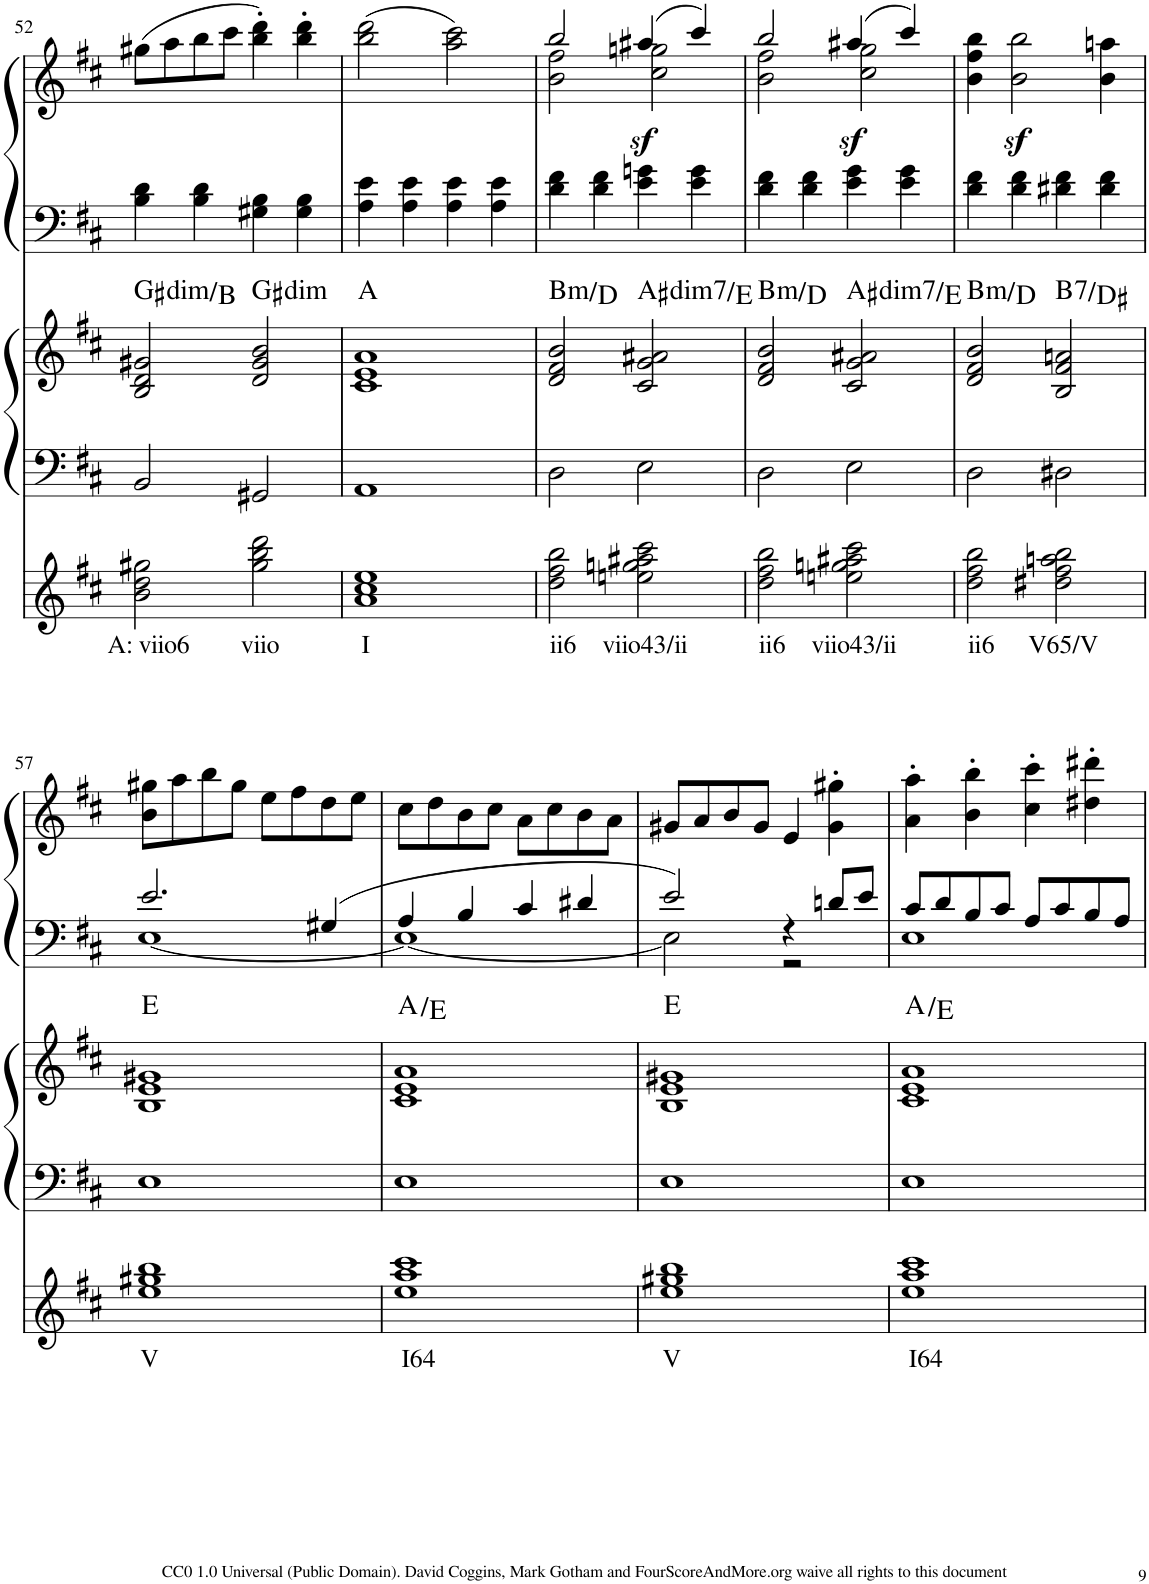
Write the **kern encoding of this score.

**kern	**text	**kern	**kern	**harte	**kern	**kern	**dynam
*part3	*part3	*part2	*part2	*part2	*part1	*part1	*part1
*staff5	*staff5	*staff4	*staff3	*	*staff2	*staff1	*staff1/2
*I"One-stave chords + Roman numerals	*	*I"Chordal reduction and symbols	*	*	*I"Reduced Score	*	*
!!LO:PB:g=z
*clefG2	*	*clefF4	*clefG2	*	*clefF4	*clefG2	*
*k[f#c#]	*	*k[f#c#]	*k[f#c#]	*	*k[f#c#]	*k[f#c#]	*
*	*	*D:	*D:	*	*D:	*D:	*
*M2/2	*	*M2/2	*M2/2	*	*M2/2	*M2/2	*
*met(c|)	*	*met(c|)	*met(c|)	*	*met(c|)	*met(c|)	*
=52	=52	=52	=52	=52	=52	=52	=52
!	!LO:LY:b	!	!	!LO:H:kt=dim	!	!	!
2b\ 2dd\ 2gg#X\	A: viio6	2BB/	2B/ 2d/ 2g#X/	G#:dim/b3	4B\ 4d\	(8gg#X\L	.
.	.	.	.	.	.	8aa\	.
.	.	.	.	.	4B\ 4d\	8bb\	.
.	.	.	.	.	.	8ccc#\J	.
!	!LO:LY:b	!	!	!LO:H:kt=dim	!	!	!
2gg#\ 2bb\ 2ddd\	viio	2GG#X/	2d/ 2g#/ 2b/	G#:dim	4G#X\ 4B\	4bb\' 4ddd\')	.
.	.	.	.	.	4G#\ 4B\	4bb\' 4ddd\'	.
=53	=53	=53	=53	=53	=53	=53	=53
!	!LO:LY:b	!	!	!	!	!	!
1a 1cc# 1ee	I	1AA	1c# 1e 1a	A:maj	4A\ 4e\	(2bb\ 2ddd\	.
.	.	.	.	.	4A\ 4e\	.	.
.	.	.	.	.	4A\ 4e\	2aa\ 2ccc#\)	.
.	.	.	.	.	4A\ 4e\	.	.
=54	=54	=54	=54	=54	=54	=54	=54
!	!LO:LY:b	!	!	!LO:H:kt=m	!	!	!
*	*	*	*	*	*	*^	*
2dd\ 2ff#\ 2bb\	ii6	2D\	2d/ 2f#/ 2b/	B:min/b3	4d\ 4f#\	2bb/	2b\ 2ff#\	.
.	.	.	.	.	4d\ 4f#\	.	.	.
!	!LO:LY:b	!	!	!LO:H:kt=dim7	!	!	!	!LO:DY:b
2een\ 2ggn\ 2aa#X\ 2ccc#\	viio43/ii	2E\	2c#/ 2g/ 2a#X/	A#:dim7/b5	4e\ 4gn\	(4aa#X/	2cc#\ 2ggn\	sf
.	.	.	.	.	4e\ 4g\	4ccc#/)	.	.
=55	=55	=55	=55	=55	=55	=55	=55	=55
!	!LO:LY:b	!	!	!LO:H:kt=m	!	!	!	!
2dd\ 2ff#\ 2bb\	ii6	2D\	2d/ 2f#/ 2b/	B:min/b3	4d\ 4f#\	2bb/	2b\ 2ff#\	.
.	.	.	.	.	4d\ 4f#\	.	.	.
!	!LO:LY:b	!	!	!LO:H:kt=dim7	!	!	!	!LO:DY:b
2een\ 2ggn\ 2aa#X\ 2ccc#\	viio43/ii	2E\	2c#/ 2g/ 2a#X/	A#:dim7/b5	4e\ 4g\	(4aa#X/	2cc#\ 2gg\	sf
.	.	.	.	.	4e\ 4g\	4ccc#/)	.	.
*	*	*	*	*	*	*v	*v	*
=56	=56	=56	=56	=56	=56	=56	=56
!	!LO:LY:b	!	!	!LO:H:kt=m	!	!	!
2dd\ 2ff#\ 2bb\	ii6	2D\	2d/ 2f#/ 2b/	B:min/b3	4d\ 4f#\	4b\ 4ff#\ 4bb\	.
.	.	.	.	.	4d\ 4f#\	2b\z< 2bb\z<	.
!	!LO:LY:b	!	!	!LO:H:kt=7	!	!	!
2dd#X\ 2ff#\ 2aan\ 2bb\	V65/V	2D#X\	2B/ 2f#/ 2an/	B:7/3	4d#X\ 4f#\	.	.
.	.	.	.	.	4d#\ 4f#\	4b\ 4aan\	.
!!LO:LB:g=z
=57	=57	=57	=57	=57	=57	=57	=57
!	!LO:LY:b	!	!	!	!	!	!
*	*	*	*	*	*^	*	*
1ee 1gg#X 1bb	V	1E	1B 1e 1g#X	E:maj	2.e/	[1E	8b\ 8gg#X\L	.
.	.	.	.	.	.	.	8aa\	.
.	.	.	.	.	.	.	8bb\	.
.	.	.	.	.	.	.	8gg#\J	.
.	.	.	.	.	.	.	8ee\L	.
.	.	.	.	.	.	.	8ff#\	.
.	.	.	.	.	4G#X/	.	8dd\	.
.	.	.	.	.	.	.	8ee\J	.
=58	=58	=58	=58	=58	=58	=58	=58	=58
!	!LO:LY:b	!	!	!	!	!	!	!
1ee 1aa 1ccc#	I64	1E	1c# 1e 1a	A:maj/5	4A/	1E_	8cc#\L	.
.	.	.	.	.	.	.	8dd\	.
.	.	.	.	.	4B/	.	8b\	.
.	.	.	.	.	.	.	8cc#\J	.
.	.	.	.	.	4c#/	.	8a\L	.
.	.	.	.	.	.	.	8cc#\	.
.	.	.	.	.	4d#X/	.	8b\	.
.	.	.	.	.	.	.	8a\J	.
=59	=59	=59	=59	=59	=59	=59	=59	=59
!	!LO:LY:b	!	!	!	!	!	!	!
1ee 1gg#X 1bb	V	1E	1B 1e 1g#X	E:maj	2e/	2E\]	8g#X/L	.
.	.	.	.	.	.	.	8a/	.
.	.	.	.	.	.	.	8b/	.
.	.	.	.	.	.	.	8g#/J	.
.	.	.	.	.	4r	2r	4e/	.
.	.	.	.	.	8dn/L	.	4g#\' 4gg#X\'	.
.	.	.	.	.	8e/J	.	.	.
=60	=60	=60	=60	=60	=60	=60	=60	=60
!	!LO:LY:b	!	!	!	!	!	!	!
1ee 1aa 1ccc#	I64	1E	1c# 1e 1a	A:maj/5	8c#/L	1E	4a\' 4aa\'	.
.	.	.	.	.	8d/	.	.	.
.	.	.	.	.	8B/	.	4b\' 4bb\'	.
.	.	.	.	.	8c#/J	.	.	.
.	.	.	.	.	8A/L	.	4cc#\' 4ccc#\'	.
.	.	.	.	.	8c#/	.	.	.
.	.	.	.	.	8B/	.	4dd#X\' 4ddd#X\'	.
.	.	.	.	.	8A/J	.	.	.
*	*	*	*	*	*v	*v	*	*
=	=	=	=	=	=	=	=
*-	*-	*-	*-	*-	*-	*-	*-
